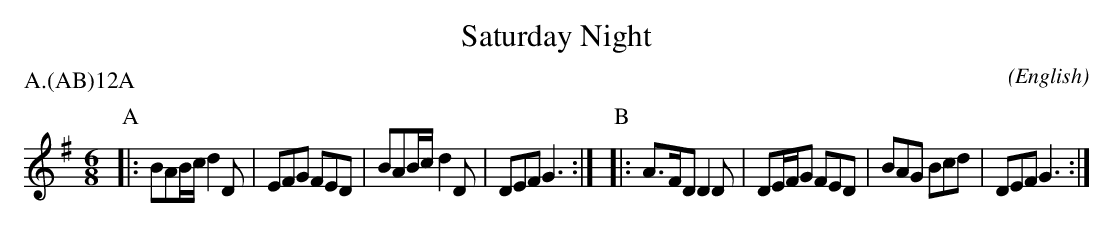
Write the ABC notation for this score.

X:1
T:Saturday Night
M:6/8
C:
O:English
P:A.(AB)12A
L:1/8
K:G
P:A
|: BAB/2c/2 d2 D | EFG      FED | BAB/2c/2 d2 D | DEF G3 :|\
P:B
|: A>FD     D2 D | DE/2F/2G FED | BAG      Bcd  | DEF G3 :|
